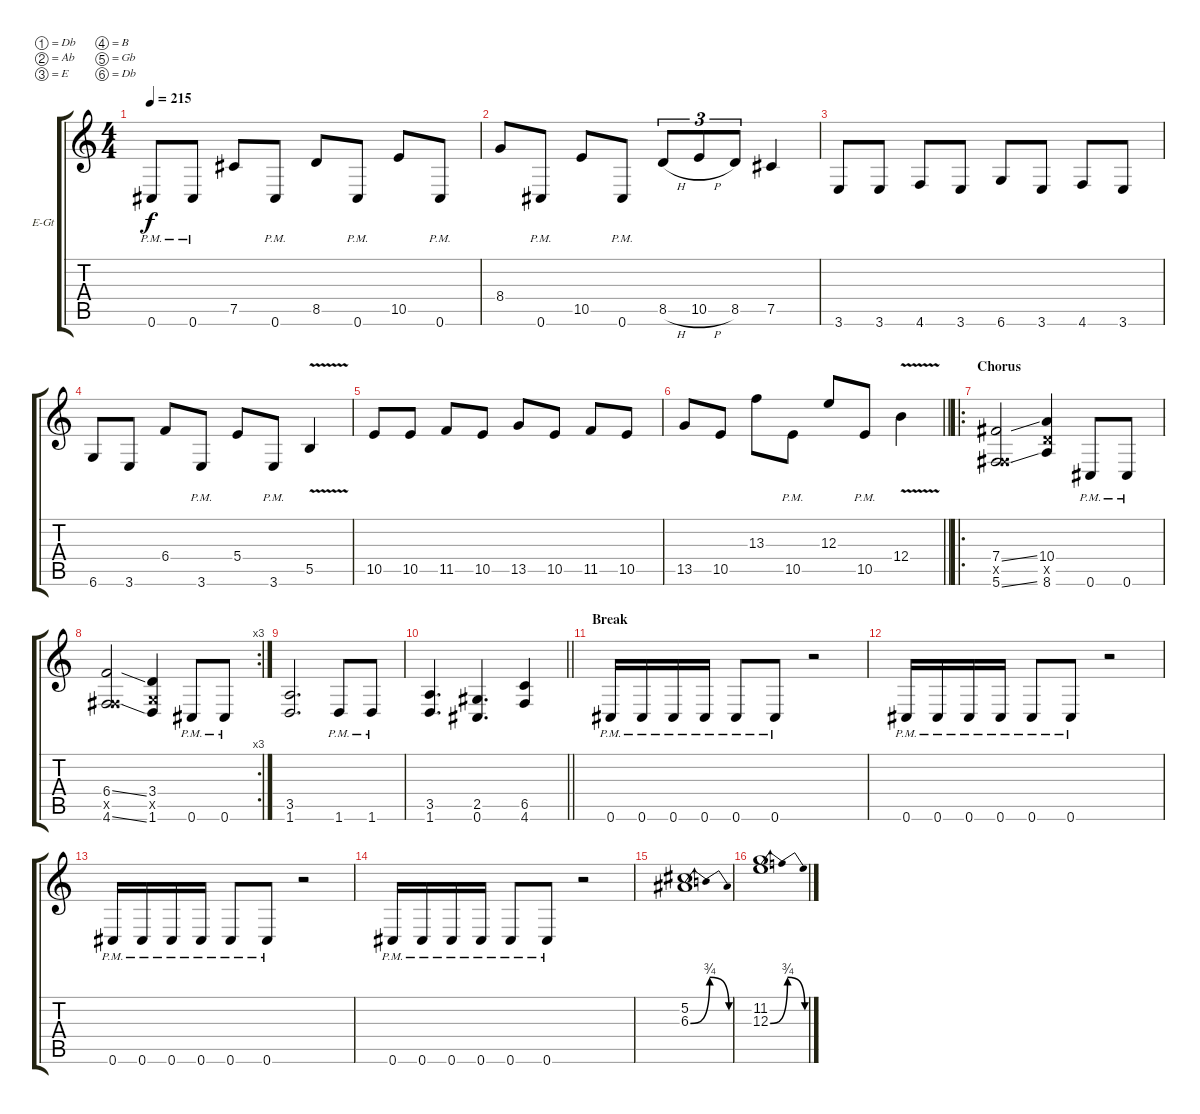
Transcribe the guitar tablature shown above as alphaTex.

\bracketExtendMode groupsimilarinstruments
\firstSystemTrackNameOrientation horizontal
\otherSystemsTrackNameOrientation horizontal
\track ("Phil Demmel" "E-Gt") {instrument distortionguitar}
\staff {score tabs}
\tuning (Db4 Ab3 E3 B2 Gb2 Db2)
\ts (4 4)
\tempo 215
\clef g2
\ks c
0.6{pm}.8{dy f} 0.6{pm}.8 7.5.8 0.6{pm}.8 8.5.8 0.6{pm}.8 10.5.8 0.6{pm}.8 |
8.4.8 0.6{pm}.8 10.5.8 0.6{pm}.8 8.5{h}.8{tu (3 2)} 10.5{h}.8{tu (3 2)} 8.5.8{tu (3 2)} 7.5.4 |
3.6.8 3.6.8 4.6.8 3.6.8 6.6.8 3.6.8 4.6.8 3.6.8 |
6.6.8 3.6.8 6.4.8 3.6{pm}.8 5.4.8 3.6{pm}.8 5.5{v}.4 |
10.5.8 10.5.8 11.5.8 10.5.8 13.5.8 10.5.8 11.5.8 10.5.8 |
\barLineRight lightlight
13.5.8 10.5.8 13.3.8 10.5{pm}.8 12.3.8 10.5{pm}.8 12.4{v}.4 |
\ro
\section ("" "Chorus")
(7.4{ss} 5.6{ss} 0.5{x}).2 (10.4 8.6 8.5{x}).4 0.6{pm}.8 0.6{pm}.8 |
\rc 3
(6.4{ss} 4.6{ss} 0.5{x}).2 (3.4 1.6 1.5{x}).4 0.6{pm}.8 0.6{pm}.8 |
(3.5 1.6).2{d} 1.6{pm}.8 1.6{pm}.8 |
\barLineRight lightlight
(3.5 1.6).4{d} (2.5 0.6).4{d} (6.5 4.6).4 |
\section ("" "Break")
0.6{pm}.16 0.6{pm}.16 0.6{pm}.16 0.6{pm}.16 0.6{pm}.8 0.6{pm}.8 r.2 |
0.6{pm}.16 0.6{pm}.16 0.6{pm}.16 0.6{pm}.16 0.6{pm}.8 0.6{pm}.8 r.2 |
0.6{pm}.16 0.6{pm}.16 0.6{pm}.16 0.6{pm}.16 0.6{pm}.8 0.6{pm}.8 r.2 |
0.6{pm}.16 0.6{pm}.16 0.6{pm}.16 0.6{pm}.16 0.6{pm}.8 0.6{pm}.8 r.2 |
(6.3{be (bendrelease 0 0 48.6 3 48.6 3 59.4 0)} 5.2).1 |
(12.3{be (bendrelease 0 0 48.6 3 48.6 3 59.4 0)} 11.2).1
